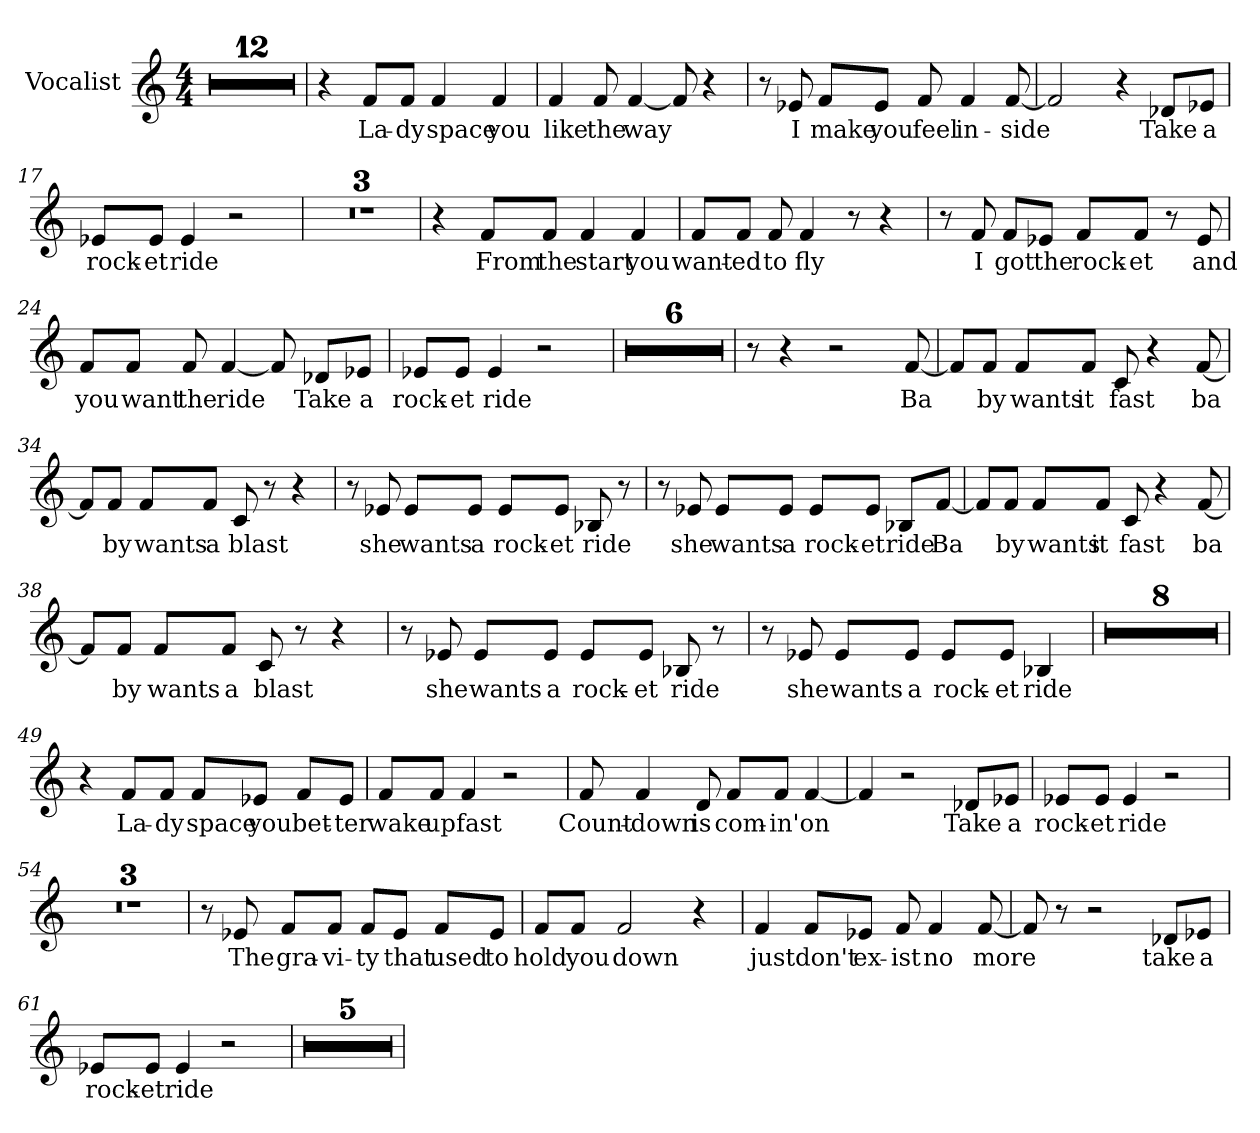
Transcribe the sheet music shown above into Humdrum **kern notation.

**kern	**text
*part1	*part1
*staff1	*staff1
*I"Vocalist	*
*clefG2	*
*M4/4	*
=1	=1
*clefG2	*
*M4/4	*
1r	.
=2	=2
1r	.
=3	=3
1r	.
=4	=4
1r	.
=5	=5
1r	.
=6	=6
1r	.
=7	=7
1r	.
=8	=8
1r	.
=9	=9
1r	.
=10	=10
1r	.
=11	=11
1r	.
=12	=12
1r	.
=13	=13
4r	.
8f/L	La-
8f/J	-dy
4f	space
4f	you
=14	=14
4f	like
8f	the
[4f	way
8f]	_
4r	.
=15	=15
8r	.
8e-X	I
8f/L	make
8e-/J	you
8f	feel
4f	in-
[8f	-side
=16	=16
2f]	_
4r	.
8d-X/L	Take
8e-X/J	a
=17	=17
8e-X/L	rock-
8e-/J	-et
4e-	ride
2r	.
=18	=18
1r	.
=19	=19
1r	.
=20	=20
1r	.
=21	=21
4r	.
8f/L	From
8f/J	the
4f	start
4f	you
=22	=22
8f/L	want-
8f/J	-ed
8f	to
4f	fly
8r	.
4r	.
=23	=23
8r	.
8f	I
8f/L	got
8e-X/J	the
8f/L	rock-
8f/J	-et
8r	.
8e-	and
=24	=24
8f/L	you
8f/J	want
8f	the
[4f	ride
8f]	_
8d-X/L	Take
8e-X/J	a
=25	=25
8e-X/L	rock-
8e-/J	-et
4e-	ride
2r	.
=26	=26
1r	.
=27	=27
1r	.
=28	=28
1r	.
=29	=29
1r	.
=30	=30
1r	.
=31	=31
1r	.
=32	=32
8r	.
4r	.
2r	.
[8f	Ba-
=33	=33
8f/L]	_
8f/J	-by
8f/L	wants
8f/J	it
8c	fast
4r	.
[8f	ba-
=34	=34
8f/L]	_
8f/J	-by
8f/L	wants
8f/J	a
8c	blast
8r	.
4r	.
=35	=35
8r	.
8e-X	she
8e-/L	wants
8e-/J	a
8e-/L	rock-
8e-/J	-et
8B-X	ride
8r	.
=36	=36
8r	.
8e-X	she
8e-/L	wants
8e-/J	a
8e-/L	rock-
8e-/J	-et
8B-X/L	ride
[8f/J	Ba-
=37	=37
8f/L]	_
8f/J	-by
8f/L	wants
8f/J	it
8c	fast
4r	.
[8f	ba-
=38	=38
8f/L]	_
8f/J	-by
8f/L	wants
8f/J	a
8c	blast
8r	.
4r	.
=39	=39
8r	.
8e-X	she
8e-/L	wants
8e-/J	a
8e-/L	rock-
8e-/J	-et
8B-X	ride
8r	.
=40	=40
8r	.
8e-X	she
8e-/L	wants
8e-/J	a
8e-/L	rock-
8e-/J	-et
4B-X	ride
=41	=41
1r	.
=42	=42
1r	.
=43	=43
1r	.
=44	=44
1r	.
=45	=45
1r	.
=46	=46
1r	.
=47	=47
1r	.
=48	=48
1r	.
=49	=49
4r	.
8f/L	La-
8f/J	-dy
8f/L	space
8e-X/J	you
8f/L	bet-
8e-/J	-ter
=50	=50
8f/L	wake
8f/J	up
4f	fast
2r	.
=51	=51
8f	Count-
4f	-down
8d	is
8f/L	com-
8f/J	-in'
[4f	on
=52	=52
4f]	_
2r	.
8d-X/L	Take
8e-X/J	a
=53	=53
8e-X/L	rock-
8e-/J	-et
4e-	ride
2r	.
=54	=54
1r	.
=55	=55
1r	.
=56	=56
1r	.
=57	=57
8r	.
8e-X	The
8f/L	gra-
8f/J	-vi-
8f/L	-ty
8e-/J	that
8f/L	used
8e-/J	to
=58	=58
8f/L	hold
8f/J	you
2f	down
4r	.
=59	=59
4f	just
8f/L	don't
8e-X/J	ex-
8f	-ist
4f	no
[8f	more
=60	=60
8f]	_
8r	.
2r	.
8d-X/L	take
8e-X/J	a
=61	=61
8e-X/L	rock-
8e-/J	-et
4e-	ride
2r	.
=62	=62
1r	.
=63	=63
1r	.
=64	=64
1r	.
=65	=65
1r	.
=66	=66
1r	.
=	=
*-	*-
